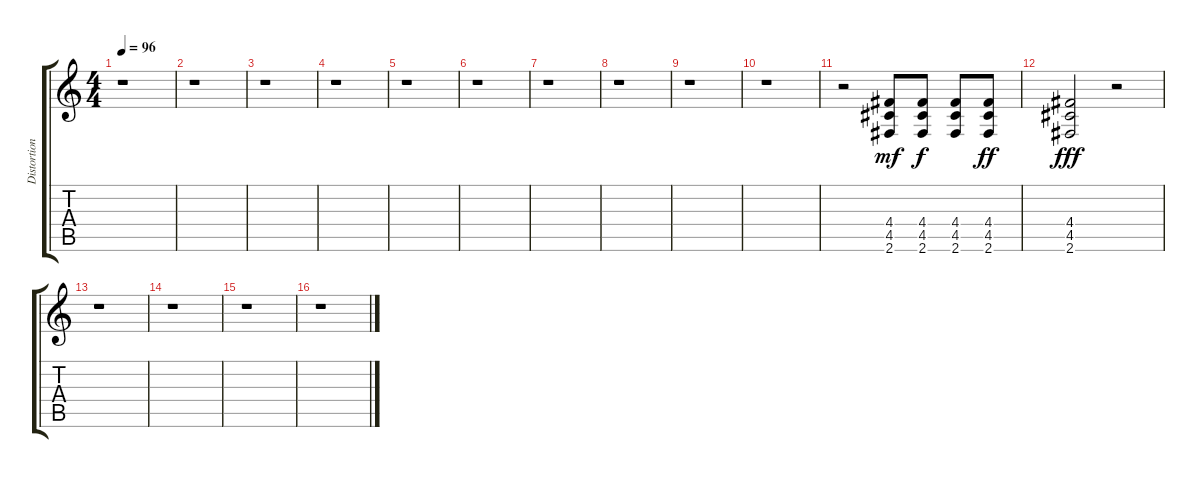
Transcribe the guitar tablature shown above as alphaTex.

\track ("Distortion (L)" "Distortion") {instrument overdrivenguitar}
\staff {score tabs}
\tuning (E4 B3 G3 D3 A2 E2) {hide}
\ts (4 4)
\tempo 96
\clef g2
\ks c
r.1{dy f} |
r.1 |
r.1 |
r.1 |
r.1 |
r.1 |
r.1 |
r.1 |
r.1 |
r.1 |
r.2 (4.4 4.5 2.6).8{dy mf volume 5} (4.4 4.5 2.6).8{dy f} (4.4 4.5 2.6).8 (4.4 4.5 2.6).8{dy ff} |
(4.4 4.5 2.6).2{dy fff} r.2 |
r.1 |
r.1 |
r.1 |
r.1
